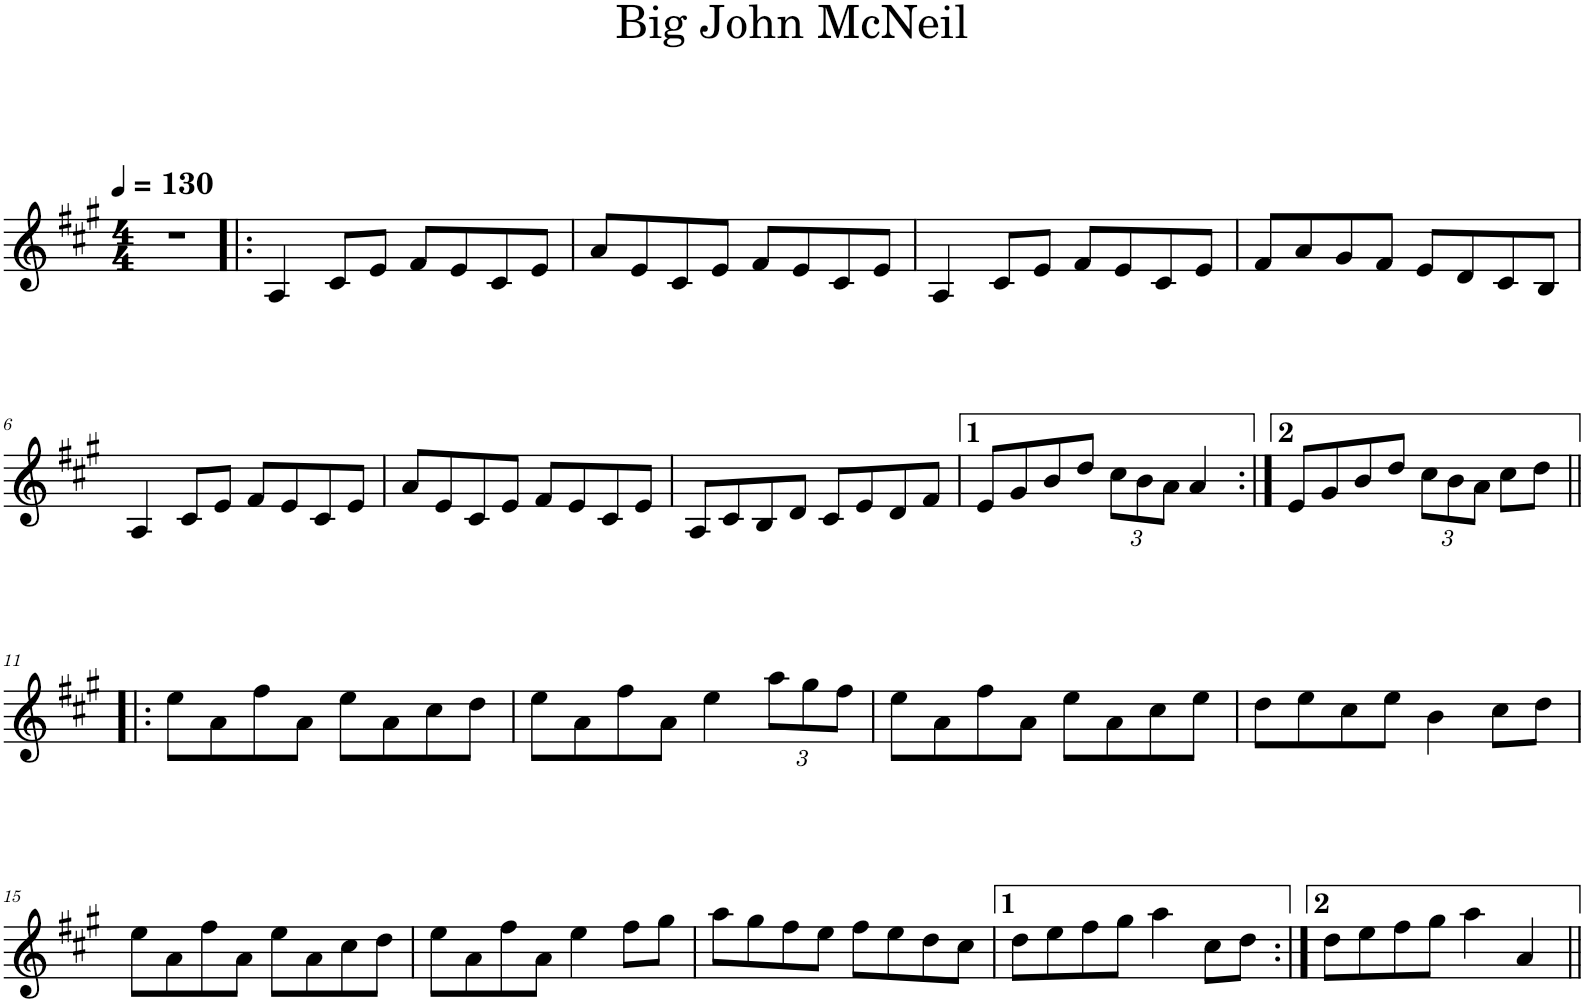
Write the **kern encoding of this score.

**kern
*part1
*staff1
*I"Violin
*I'Vln
*clefG2
*k[f#c#g#]
*A:
*M4/4
=1
1r
=2!|:
4A/
8c#/L
8e/J
8f#/L
8e/
8c#/
8e/J
=3
8a/L
8e/
8c#/
8e/J
8f#/L
8e/
8c#/
8e/J
=4
4A/
8c#/L
8e/J
8f#/L
8e/
8c#/
8e/J
=5
8f#/L
8a/
8g#/
8f#/J
8e/L
8d/
8c#/
8B/J
!!LO:LB:g=z
=6
4A/
8c#/L
8e/J
8f#/L
8e/
8c#/
8e/J
=7
8a/L
8e/
8c#/
8e/J
8f#/L
8e/
8c#/
8e/J
=8
8A/L
8c#/
8B/
8d/J
8c#/L
8e/
8d/
8f#/J
=9
8e/L
8g#/
8b/
8dd/J
*Xbrackettup
12cc#\L
12b\
12a\J
4a/
=10:|!
8e/L
8g#/
8b/
8dd/J
12cc#\L
12b\
12a\J
8cc#\L
8dd\J
!!LO:LB:g=z
=11!|:
8ee\L
8a\
8ff#\
8a\J
8ee\L
8a\
8cc#\
8dd\J
=12
8ee\L
8a\
8ff#\
8a\J
4ee\
12aa\L
12gg#\
12ff#\J
=13
8ee\L
8a\
8ff#\
8a\J
8ee\L
8a\
8cc#\
8ee\J
=14
8dd\L
8ee\
8cc#\
8ee\J
4b\
8cc#\L
8dd\J
!!LO:LB:g=z
=15
8ee\L
8a\
8ff#\
8a\J
8ee\L
8a\
8cc#\
8dd\J
=16
8ee\L
8a\
8ff#\
8a\J
4ee\
8ff#\L
8gg#\J
=17
8aa\L
8gg#\
8ff#\
8ee\J
8ff#\L
8ee\
8dd\
8cc#\J
=18
8dd\L
8ee\
8ff#\
8gg#\J
4aa\
8cc#\L
8dd\J
=19:|!
8dd\L
8ee\
8ff#\
8gg#\J
4aa\
4a/
=||
*-
